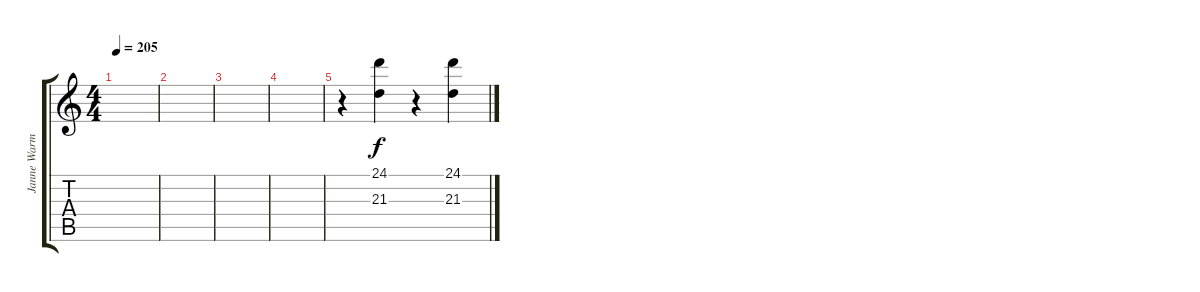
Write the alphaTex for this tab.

\track ("Janne Warman" "Janne Warm") {instrument stringensemble1}
\staff {score tabs}
\tuning (D4 A3 F3 C3 G2 D2) {hide}
\ts (4 4)
\tempo 205
\clef g2
\ks c
|
|
|
|
r.4 (24.1 21.3).4{instrument orchestrahit} r.4 (24.1 21.3).4
